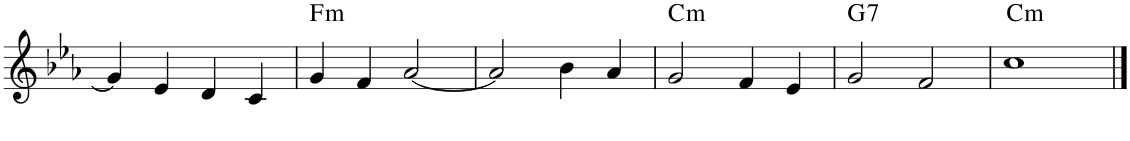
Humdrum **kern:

**kern	**harte
*part1	*part1
*staff1	*
*I"Piano	*
*I'Pno.	*
!!LO:PB:g=z
*clefG2	*
*k[b-e-a-]	*
*M4/4	*
=64	=64
4g/]	.
4e-/	.
4d/	.
4c/	.
=65	=65
!	!LO:H:kt=m
4g/	F:min
4f/	.
[2a-/	.
=66	=66
2a-/]	.
4b-\	.
4a-/	.
=67	=67
!	!LO:H:kt=m
2g/	C:min
4f/	.
4e-/	.
=68	=68
!	!LO:H:kt=7
2g/	G:7
2f/	.
=69	=69
!	!LO:H:kt=m
1cc	C:min
==	==
*-	*-
